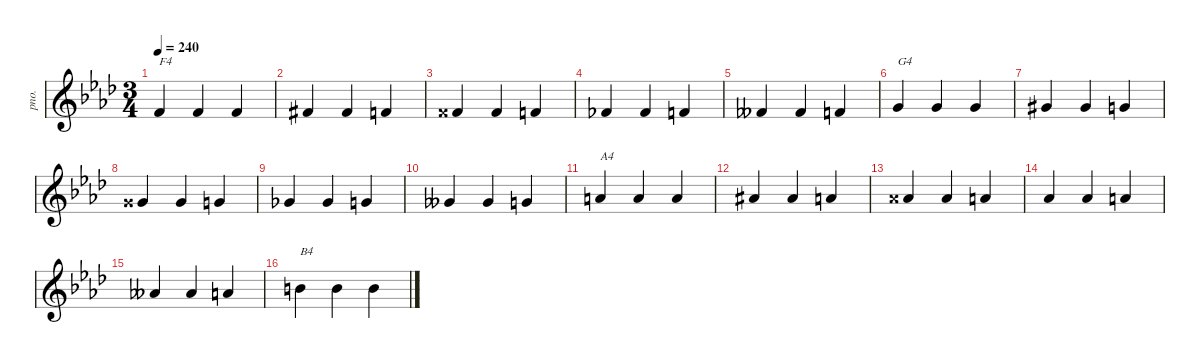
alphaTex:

\defaultSystemsLayout 4
\hideDynamics
\bracketExtendMode nobrackets
\track ("Acoustic Piano" "pno.") {instrument acousticgrandpiano}
\staff {score}
\tuning (E4 B3 G3 D3 A2 E2)
\ts (3 4)
\tempo 240
\clef g2
\ks ab
6.2{acc forcenatural}.4{txt "F4" dy mf beam Up} 6.2{acc forcenatural}.4{beam Up} 6.2{acc forcenatural}.4{beam Up} |
7.2{acc #}.4{beam Up} 7.2{acc #}.4{beam Up} 6.2{acc forcenatural}.4{beam Up} |
8.2{acc x}.4{beam Up} 8.2{acc x}.4{beam Up} 6.2{acc forcenatural}.4{beam Up} |
5.2{acc b}.4{beam Up} 5.2{acc b}.4{beam Up} 6.2{acc forcenatural}.4{beam Up} |
4.2{acc bb}.4{beam Up} 4.2{acc bb}.4{beam Up} 6.2{acc forcenatural}.4{beam Up} |
8.2{acc forcenatural}.4{txt "G4" beam Up} 8.2{acc forcenatural}.4{beam Up} 8.2{acc forcenatural}.4{beam Up} |
9.2{acc #}.4{beam Up} 9.2{acc #}.4{beam Up} 8.2{acc forcenatural}.4{beam Up} |
10.2{acc x}.4{beam Up} 10.2{acc x}.4{beam Up} 8.2{acc forcenatural}.4{beam Up} |
7.2{acc b}.4{beam Up} 7.2{acc b}.4{beam Up} 8.2{acc forcenatural}.4{beam Up} |
6.2{acc bb}.4{beam Up} 6.2{acc bb}.4{beam Up} 8.2{acc forcenatural}.4{beam Up} |
10.2{acc forcenatural}.4{txt "A4" beam Up} 10.2{acc forcenatural}.4{beam Up} 10.2{acc forcenatural}.4{beam Up} |
11.2{acc #}.4{beam Up} 11.2{acc #}.4{beam Up} 10.2{acc forcenatural}.4{beam Up} |
12.2{acc x}.4{beam Up} 12.2{acc x}.4{beam Up} 10.2{acc forcenatural}.4{beam Up} |
9.2{acc b}.4{beam Up} 9.2{acc b}.4{beam Up} 10.2{acc forcenatural}.4{beam Up} |
8.2{acc bb}.4{beam Up} 8.2{acc bb}.4{beam Up} 10.2{acc forcenatural}.4{beam Up} |
12.2{acc forcenatural}.4{txt "B4" beam Down} 12.2{acc forcenatural}.4{beam Down} 12.2{acc forcenatural}.4{beam Down}
